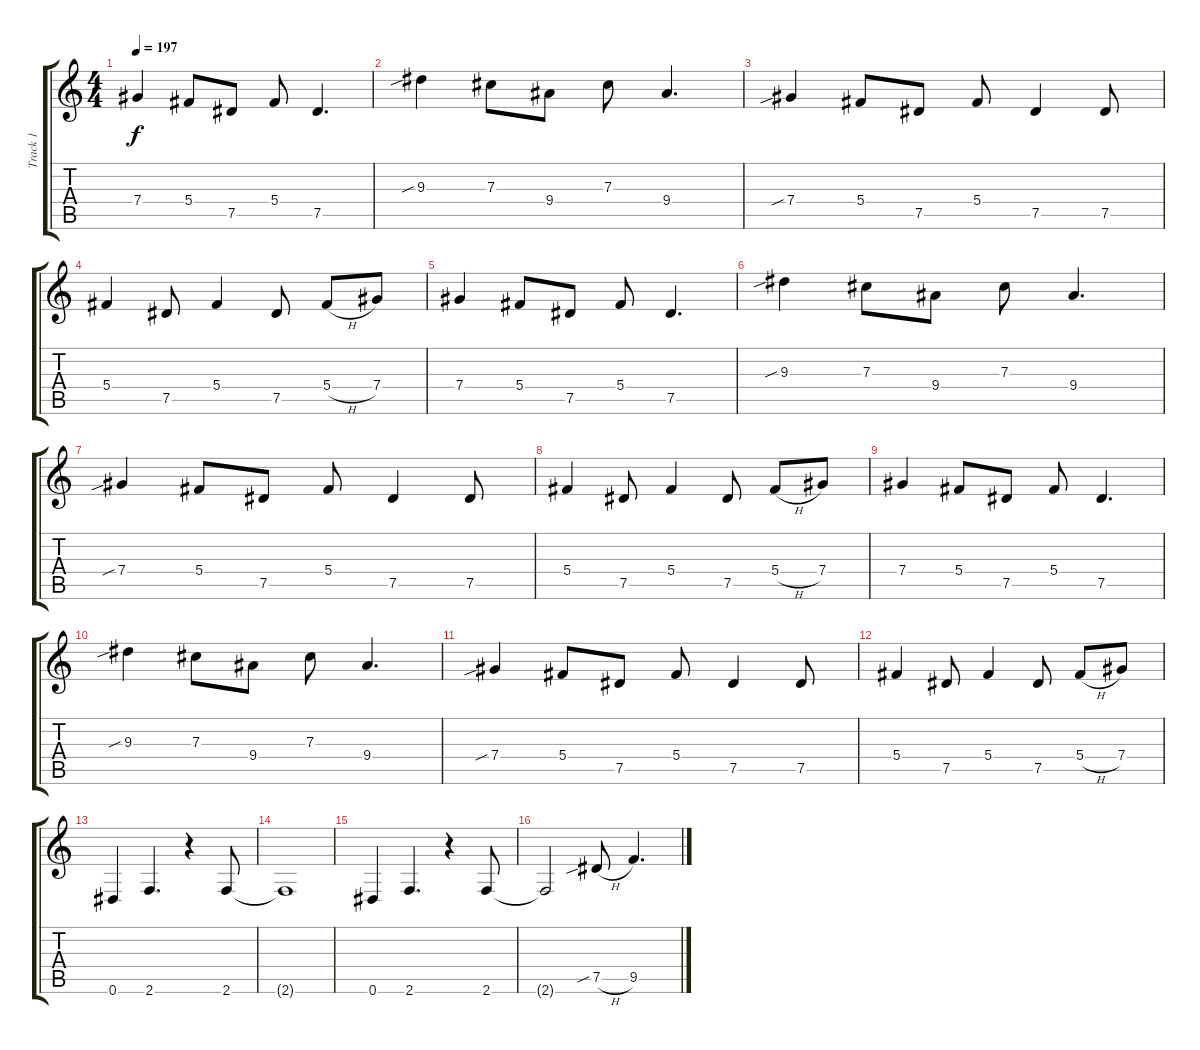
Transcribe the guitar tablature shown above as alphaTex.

\track ("Track 1" "Track 1") {instrument electricbassfinger}
\staff {score tabs}
\tuning (Eb4 Bb3 Gb3 Db3 Ab2 Eb2) {hide}
\ts (4 4)
\tempo 197
\clef g2
\ks c
7.4.4{dy f} 5.4.8 7.5.8 5.4.8 7.5.4{d} |
9.3{sib}.4 7.3.8 9.4.8 7.3.8 9.4.4{d} |
7.4{sib}.4 5.4.8 7.5.8 5.4.8 7.5.4 7.5.8 |
5.4.4 7.5.8 5.4.4 7.5.8 5.4{h}.8 7.4.8 |
7.4.4 5.4.8 7.5.8 5.4.8 7.5.4{d} |
9.3{sib}.4 7.3.8 9.4.8 7.3.8 9.4.4{d} |
7.4{sib}.4 5.4.8 7.5.8 5.4.8 7.5.4 7.5.8 |
5.4.4 7.5.8 5.4.4 7.5.8 5.4{h}.8 7.4.8 |
7.4.4 5.4.8 7.5.8 5.4.8 7.5.4{d} |
9.3{sib}.4 7.3.8 9.4.8 7.3.8 9.4.4{d} |
7.4{sib}.4 5.4.8 7.5.8 5.4.8 7.5.4 7.5.8 |
5.4.4 7.5.8 5.4.4 7.5.8 5.4{h}.8 7.4.8 |
0.6.4 2.6.4{d} r.4 2.6.8 |
2.6{t}.1 |
0.6.4 2.6.4{d} r.4 2.6.8 |
2.6{t}.2 7.5{sib h}.8 9.5.4{d}
